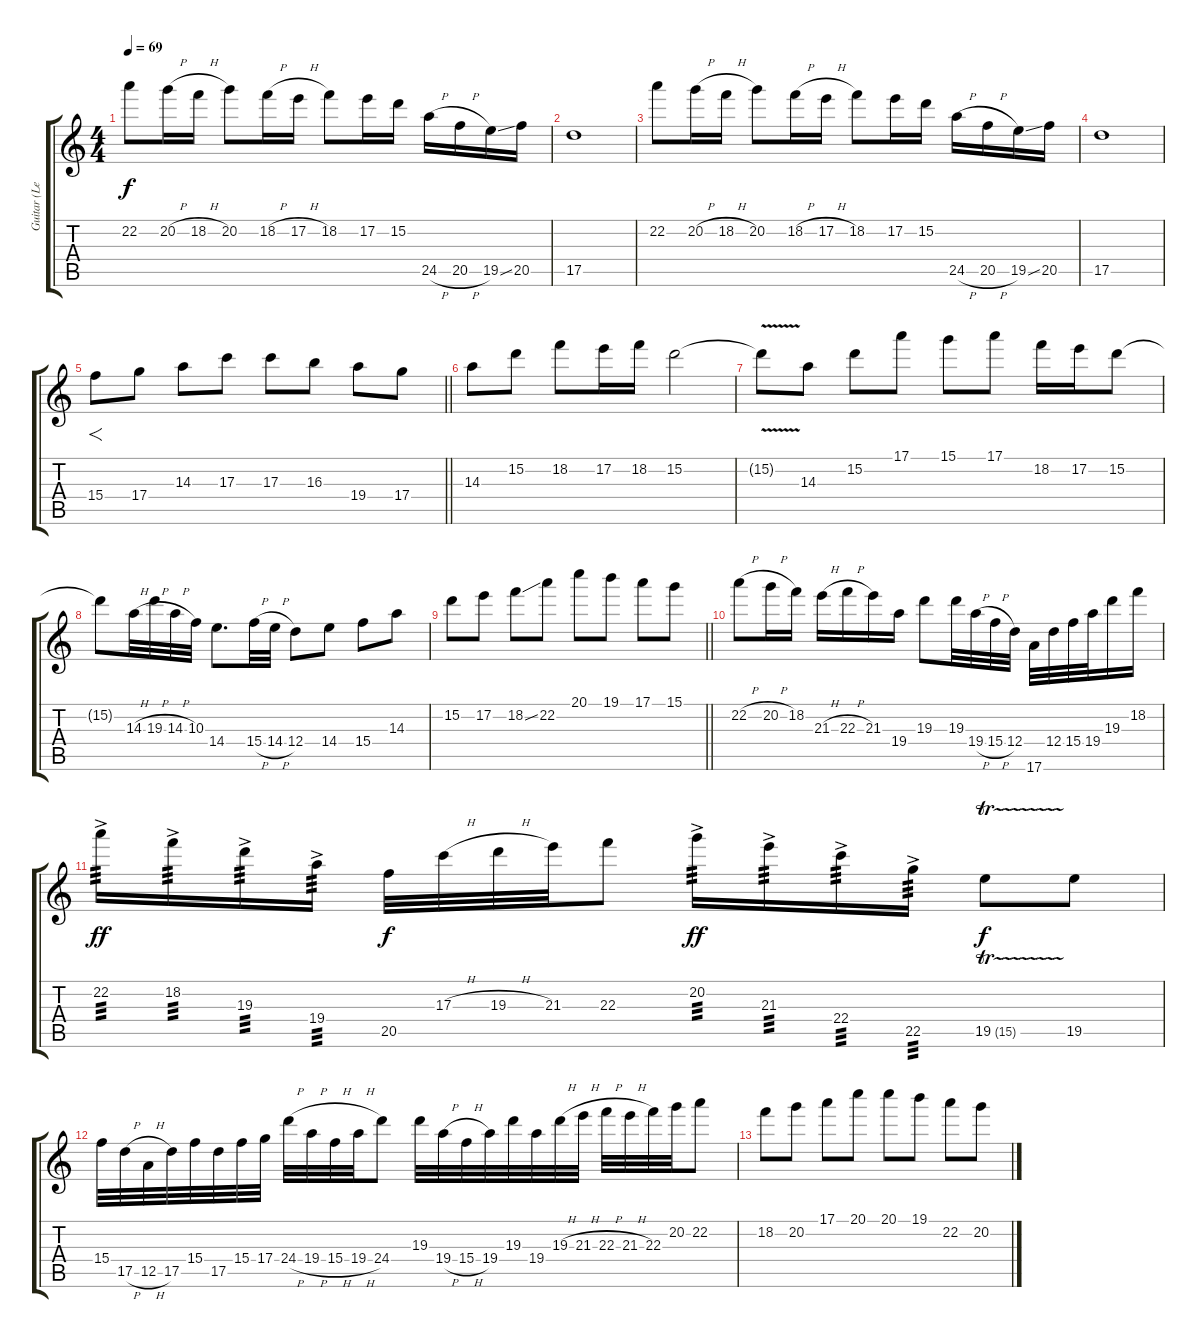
\track ("Guitar (Lead)" "Guitar (Le") {instrument overdrivenguitar}
\staff {score tabs}
\tuning (E4 B3 G3 D3 A2 E2) {hide}
\ts (4 4)
\tempo 69
\clef g2
\ks aminor
22.2.8{dy f} 20.2{h}.16 18.2{h}.16 20.2.8 18.2{h}.16 17.2{h}.16 18.2.8 17.2.16 15.2.16 24.5{h}.16 20.5{h}.16 19.5{ss}.16 20.5.16 |
\ks c
17.5.1 |
22.2.8 20.2{h}.16 18.2{h}.16 20.2.8 18.2{h}.16 17.2{h}.16 18.2.8 17.2.16 15.2.16 24.5{h}.16 20.5{h}.16 19.5{ss}.16 20.5.16 |
\ks aminor
17.5.1 |
\barLineRight lightlight
15.4.8{f} 17.4.8 14.3.8 17.3.8 17.3.8 16.3.8 19.4.8 17.4.8 |
14.3.8 15.2.8 18.2.8 17.2.16 18.2.16 15.2.2 |
15.2{v t}.8 14.3.8 15.2.8 17.1.8 15.1.8 17.1.8 18.2.16 17.2.16 15.2.8 |
15.2{t}.8 14.3{h}.32 19.3{h}.32 14.3{h}.32 10.3.32 14.4.8{d} 15.4{h}.32 14.4{h}.32 12.4.8 14.4.8 15.4.8 14.3.8 |
\barLineRight lightlight
15.2.8 17.2.8 18.2{ss}.8 22.2.8 20.1.8 19.1.8 17.1.8 15.1.8 |
22.2{h}.8 20.2{h}.16 18.2.16 21.3{h}.16 22.3{h}.16 21.3.16 19.4.16 19.3.8 19.3.32 19.4{h}.32 15.4{h}.32 12.4.32 17.6.32 12.4.32 15.4.32 19.4.32 19.3.16 18.2.16 |
22.2{ac}.16{tp 3 dy ff} 18.2{ac}.16{tp 3} 19.3{ac}.16{tp 3} 19.4{ac}.16{tp 3} 20.5.32{dy f} 17.3{h}.32 19.3{h}.32 21.3.32 22.3.8 20.2{ac}.16{tp 3 dy ff} 21.3{ac}.16{tp 3} 22.4{ac}.16{tp 3} 22.5{ac}.16{tp 3} 19.5{tr (15 32)}.8{dy f} 19.5.8 |
15.4.32 17.5{h}.32 12.5{h}.32 17.5.32 15.4.32 17.5.32 15.4.32 17.4.32 24.4{h}.32 19.4{h}.32 15.4{h}.32 19.4{h}.32 24.4.8 19.3.32 19.4{h}.32 15.4{h}.32 19.4.32 19.3.32 19.4.32 19.3{h}.32 21.3{h}.32 22.3{h}.32 21.3{h}.32 22.3.32 20.2.32 22.2.8 |
18.2.8 20.2.8 17.1.8 20.1.8 20.1.8 19.1.8 22.2.8 20.2.8
